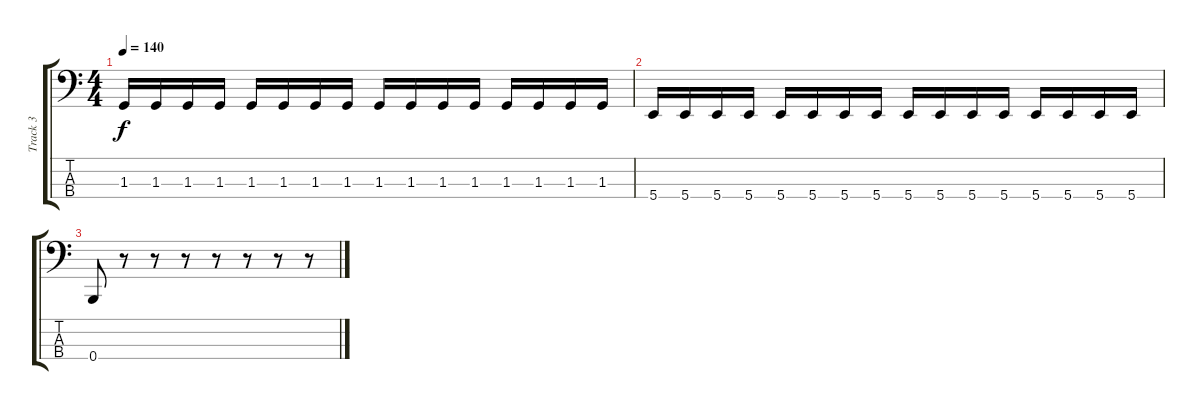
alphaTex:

\track ("Track 3" "Track 3") {instrument electricbasspick}
\staff {score tabs}
\tuning (E2 B1 Gb1 B0) {hide}
\ts (4 4)
\tempo 140
\clef f4
\ks c
1.3.16{dy f} 1.3.16 1.3.16 1.3.16 1.3.16 1.3.16 1.3.16 1.3.16 1.3.16 1.3.16 1.3.16 1.3.16 1.3.16 1.3.16 1.3.16 1.3.16 |
5.4.16 5.4.16 5.4.16 5.4.16 5.4.16 5.4.16 5.4.16 5.4.16 5.4.16 5.4.16 5.4.16 5.4.16 5.4.16 5.4.16 5.4.16 5.4.16 |
0.4.8 r.8 r.8 r.8 r.8 r.8 r.8 r.8
